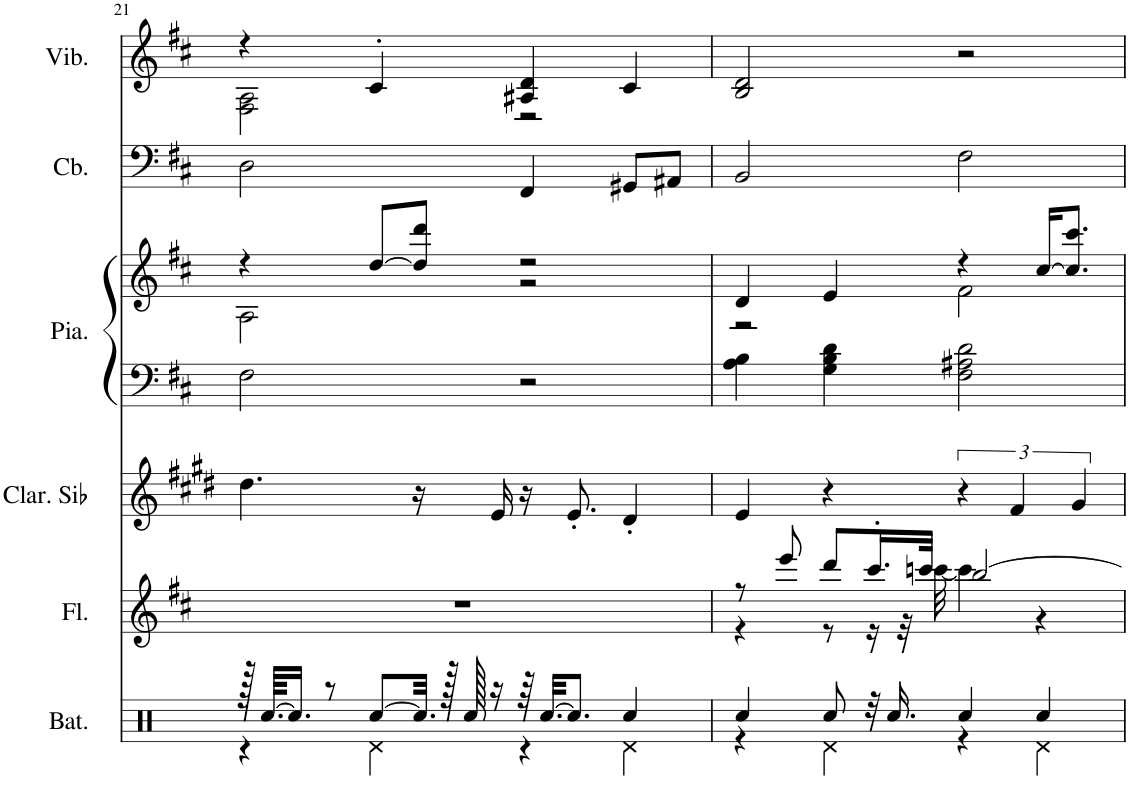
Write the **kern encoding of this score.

**kern	**kern	**kern	**kern	**kern	**kern	**kern
*part6	*part5	*part4	*part3	*part3	*part2	*part1
*staff7	*staff6	*staff5	*staff4	*staff3	*staff2	*staff1
*I"Batterie, Drums	*I"Flûte, Flute	*I"Clarinette en Sib	*I"Piano, Acoustic Grand Piano	*	*I"Contrebasse, Acoustic Bass	*I"Vibraphone, Vibraphone
*I'Bat.	*I'Fl.	*I'Clar. Sib	*I'Pia.	*	*I'Cb.	*I'Vib.
!!LO:PB:g=z
*clefX	*clefG2	*clefG2	*clefG2	*clefG2	*clefF4	*clefG2
*	*	*Trd1c2	*	*	*Trd7c12	*
*k[]	*k[f#c#]	*k[f#c#g#d#]	*k[f#c#]	*k[f#c#]	*k[f#c#]	*k[f#c#]
*M4/4	*M4/4	*M4/4	*M4/4	*M4/4	*M4/4	*M4/4
=21	=21	=21	=21	=21	=21	=21
*^	*	*	*	*^	*	*^
128r	4r	1r	4.dd#\	2F#\	4r	2A\	2D\	4r	2F#\ 2A\
[64.Rcc/KKLL	.	.	.	.	.	.	.	.	.
16.Rcc/JJ]	.	.	.	.	.	.	.	.	.
8r	.	.	.	.	.	.	.	.	.
[8Rcc/L	4Rd\	.	.	.	[8dd/L	.	.	4c#'/	.
32.Rcc/Jkk]	.	.	16r	.	8dd/] 8ddd/J	.	.	.	.
128r	.	.	.	.	.	.	.	.	.
128Rcc/	.	.	.	.	.	.	.	.	.
16r	.	.	16e/	.	.	.	.	.	.
64r	4r	.	16r	2r	2r	2r	4FF#/	4A#X/ 4d/	2r
[32.Rcc/KKL	.	.	.	.	.	.	.	.	.
8.Rcc/J]	.	.	8.e'/	.	.	.	.	.	.
4Rcc/	4Rd\	.	4d#'/	.	.	.	8GG#X/L	4c#/	.
.	.	.	.	.	.	.	8AA#X/J	.	.
*	*	*	*	*	*	*	*	*v	*v
=22	=22	=22	=22	=22	=22	=22	=22	=22
*	*	*^	*	*	*	*	*	*
4Rcc/	4r	8r	4r	4e/	4A\ 4B\	4d/	2r	2BB/	2B/ 2d/
.	.	8eee/	.	.	.	.	.	.	.
8Rcc/	4Rd\	8ddd/L	8r	4r	4G\ 4B\ 4d\	4e/	.	.	.
32r	.	16.ccc#'/L	16r	.	.	.	.	.	.
16.Rcc/	.	.	.	.	.	.	.	.	.
.	.	.	32r	.	.	.	.	.	.
.	.	32ccc#/JJk	[32cccn\	.	.	.	.	.	.
4Rcc/	4r	[2bb/	4ccc\]	6r	2F#\ 2A#X\ 2d\	4r	2f#\	2F#\	2r
.	.	.	.	6f#/	.	.	.	.	.
4Rcc/	4Rd\	.	4r	.	.	[16cc#/KL	.	.	.
.	.	.	.	.	.	8.cc#/] 8.ccc#/J	.	.	.
.	.	.	.	6g#/	.	.	.	.	.
*v	*v	*	*	*	*	*v	*v	*	*
*	*v	*v	*	*	*	*	*
=	=	=	=	=	=	=
*-	*-	*-	*-	*-	*-	*-
